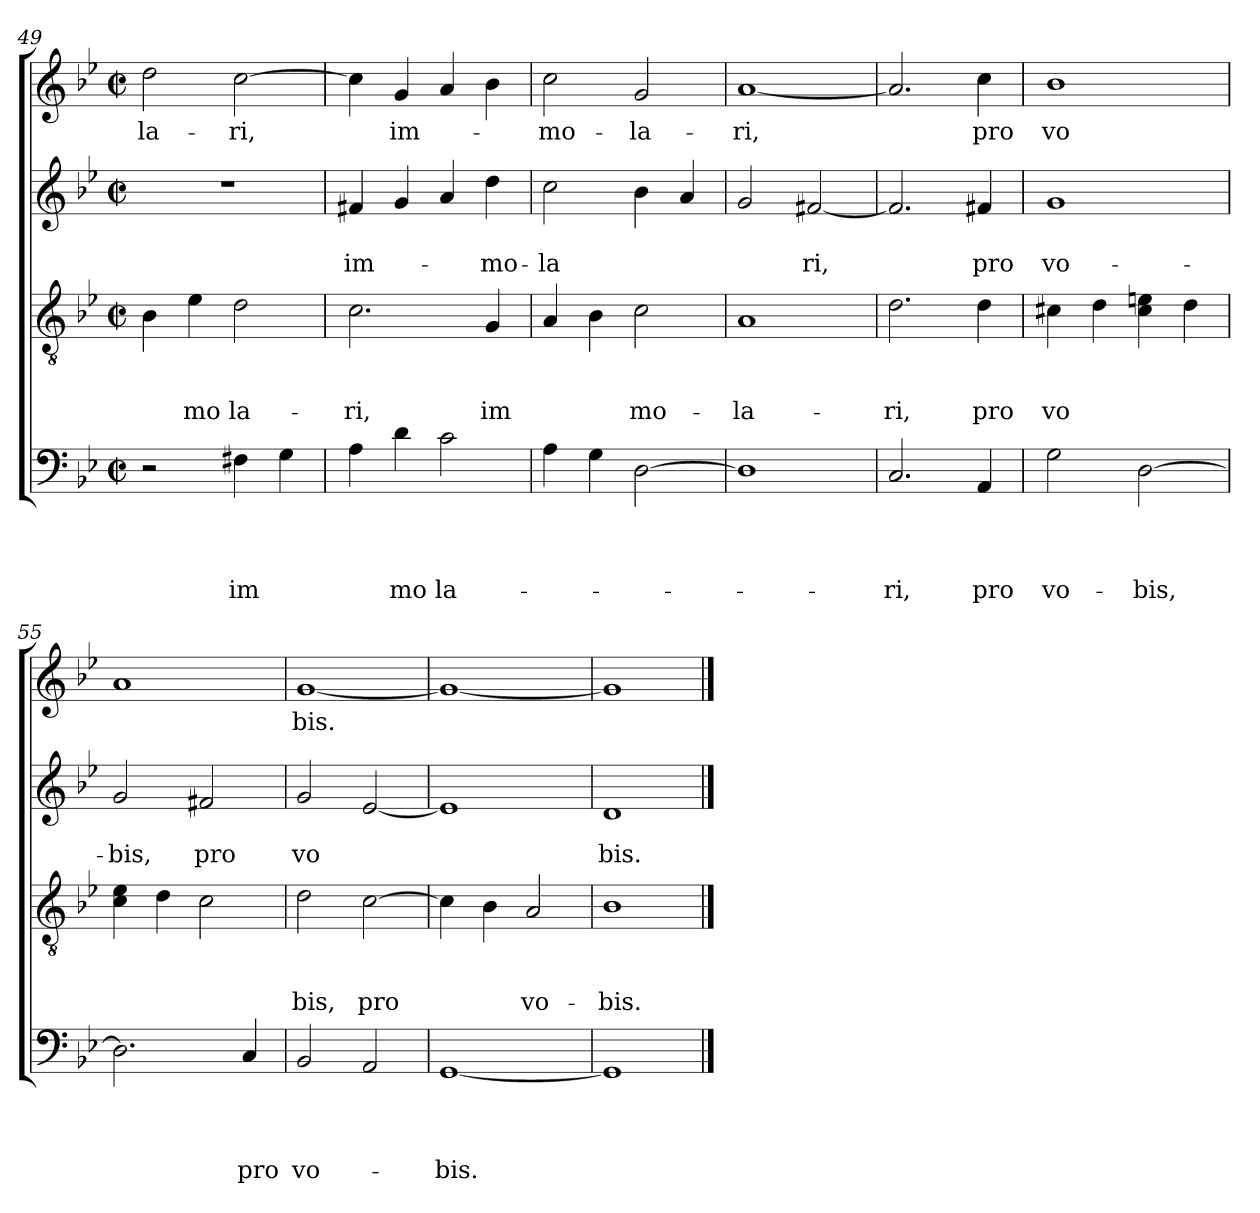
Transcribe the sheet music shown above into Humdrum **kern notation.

**kern	**text	**text	**text	**text	**kern	**text	**text	**text	**kern	**text	**text	**kern	**text
*part4	*part4	*part4	*part4	*part4	*part3	*part3	*part3	*part3	*part2	*part2	*part2	*part1	*part1
*staff4	*staff4	*staff4	*staff4	*staff4	*staff3	*staff3	*staff3	*staff3	*staff2	*staff2	*staff2	*staff1	*staff1
*clefF4	*	*	*	*	*clefGv2	*	*	*	*clefG2	*	*	*clefG2	*
*k[b-e-]	*	*	*	*	*k[b-e-]	*	*	*	*k[b-e-]	*	*	*k[b-e-]	*
*B-:	*	*	*	*	*B-:	*	*	*	*B-:	*	*	*B-:	*
*M2/2	*	*	*	*	*M2/2	*	*	*	*M2/2	*	*	*M2/2	*
*met(c|)	*	*	*	*	*met(c|)	*	*	*	*met(c|)	*	*	*met(c|)	*
=49	=49	=49	=49	=49	=49	=49	=49	=49	=49	=49	=49	=49	=49
!	!	!	!	!	!	!	!	!	!	!	!	!	!LO:LY:b:rj
2r	.	.	.	.	4B-\	.	.	.	1r	.	.	2dd\	-la-
!	!	!	!	!	!	!	!	!LO:LY:b	!	!	!	!	!
.	.	.	.	.	4e-\	.	.	-mo	.	.	.	.	.
!	!	!	!	!LO:LY:b	!	!	!	!LO:LY:b:rj	!	!	!	!	!LO:LY:b
4F#X\	.	.	.	im	2d\	.	.	la-	.	.	.	[<2cc\	-ri,
4G\	.	.	.	.	.	.	.	.	.	.	.	.	.
!!LO:LB:g=z
=50	=50	=50	=50	=50	=50	=50	=50	=50	=50	=50	=50	=50	=50
!	!	!	!	!	!	!	!	!LO:LY:b:rj	!	!	!LO:LY:b	!	!
4A\	.	.	.	.	2.c\	.	.	-ri,	4f#X/	.	im-	4cc\]	.
!	!	!	!	!LO:LY:b	!	!	!	!	!	!	!	!	!LO:LY:b
4d\	.	.	.	mo	.	.	.	.	4g/	.	.	4g/	im-
!	!	!	!	!LO:LY:b:rj	!	!	!	!	!	!	!	!	!
2c\	.	.	.	la-	.	.	.	.	4a/	.	.	4a/	.
!	!	!	!	!	!	!	!	!LO:LY:b	!	!	!LO:LY:b	!	!
.	.	.	.	.	4G/	.	.	im	4dd\	.	-mo-	4b-\	.
=51	=51	=51	=51	=51	=51	=51	=51	=51	=51	=51	=51	=51	=51
!	!	!	!	!	!	!	!	!	!	!	!LO:LY:b	!	!LO:LY:b
4A\	.	.	.	.	4A/	.	.	.	2cc\	.	-la	2cc\	-mo-
4G\	.	.	.	.	4B-\	.	.	.	.	.	.	.	.
!	!	!	!	!	!	!	!	!LO:LY:b	!	!	!	!	!LO:LY:b:rj
[>2D\	.	.	.	.	2c\	.	.	mo-	4b-\	.	.	2g/	-la-
.	.	.	.	.	.	.	.	.	4a/	.	.	.	.
=52	=52	=52	=52	=52	=52	=52	=52	=52	=52	=52	=52	=52	=52
!	!	!	!	!	!	!	!	!LO:LY:b	!	!	!	!	!LO:LY:b
1D]	.	.	.	.	1A	.	.	-la-	2g/	.	.	[<1a	-ri,
!	!	!	!	!	!	!	!	!	!	!	!LO:LY:b	!	!
.	.	.	.	.	.	.	.	.	[<2f#X/	.	ri,	.	.
=53	=53	=53	=53	=53	=53	=53	=53	=53	=53	=53	=53	=53	=53
!	!	!	!	!LO:LY:b:rj	!	!	!	!LO:LY:b:rj	!	!	!	!	!
2.C/	.	.	.	-ri,	2.d\	.	.	-ri,	2.f#/]	.	.	2.a/]	.
!	!	!	!	!LO:LY:b	!	!	!	!LO:LY:b	!	!	!LO:LY:b	!	!LO:LY:b
4AA/	.	.	.	pro	4d\	.	.	pro	4f#X/	.	pro	4cc\	pro
!!LO:LB:g=z
=54	=54	=54	=54	=54	=54	=54	=54	=54	=54	=54	=54	=54	=54
!	!	!	!	!LO:LY:b	!	!	!	!LO:LY:b	!	!	!LO:LY:b	!	!LO:LY:b
2G\	.	.	.	vo-	4c#X\	.	.	vo	1g	.	vo-	1b-	vo
.	.	.	.	.	4d\	.	.	.	.	.	.	.	.
!	!	!	!	!LO:LY:b	!	!	!	!	!	!	!	!	!
[>2D\	.	.	.	-bis,	4c#\ 4en\	.	.	.	.	.	.	.	.
.	.	.	.	.	4d\	.	.	.	.	.	.	.	.
=55	=55	=55	=55	=55	=55	=55	=55	=55	=55	=55	=55	=55	=55
!	!	!	!	!	!	!	!	!	!	!	!LO:LY:b	!	!
2.D\]	.	.	.	.	4c\ 4e-i\	.	.	.	2g/	.	-bis,	1a	.
.	.	.	.	.	4d\	.	.	.	.	.	.	.	.
!	!	!	!	!	!	!	!	!	!	!	!LO:LY:b	!	!
.	.	.	.	.	2c\	.	.	.	2f#X/	.	pro	.	.
!	!	!	!	!LO:LY:b	!	!	!	!	!	!	!	!	!
4C/	.	.	.	pro	.	.	.	.	.	.	.	.	.
=56	=56	=56	=56	=56	=56	=56	=56	=56	=56	=56	=56	=56	=56
!	!	!	!	!LO:LY:b	!	!	!	!LO:LY:b	!	!	!LO:LY:b	!	!LO:LY:b
2BB-/	.	.	.	vo-	2d\	.	.	bis,	2g/	.	vo	[<1g	bis.
!	!	!	!	!	!	!	!	!LO:LY:b	!	!	!	!	!
2AA/	.	.	.	.	[>2c\	.	.	pro	[<2e-/	.	.	.	.
=57	=57	=57	=57	=57	=57	=57	=57	=57	=57	=57	=57	=57	=57
!	!	!	!	!LO:LY:b	!	!	!	!	!	!	!	!	!
[<1GG	.	.	.	-bis.	4c\]	.	.	.	1e-]	.	.	1g_	.
.	.	.	.	.	4B-\	.	.	.	.	.	.	.	.
!	!	!	!	!	!	!	!	!LO:LY:b	!	!	!	!	!
.	.	.	.	.	2A/	.	.	vo-	.	.	.	.	.
=58	=58	=58	=58	=58	=58	=58	=58	=58	=58	=58	=58	=58	=58
!	!	!	!	!	!	!	!	!LO:LY:b	!	!	!LO:LY:b	!	!
1GG]	.	.	.	.	1B-	.	.	-bis.	1d	.	bis.	1g]	.
==	==	==	==	==	==	==	==	==	==	==	==	==	==
*-	*-	*-	*-	*-	*-	*-	*-	*-	*-	*-	*-	*-	*-
